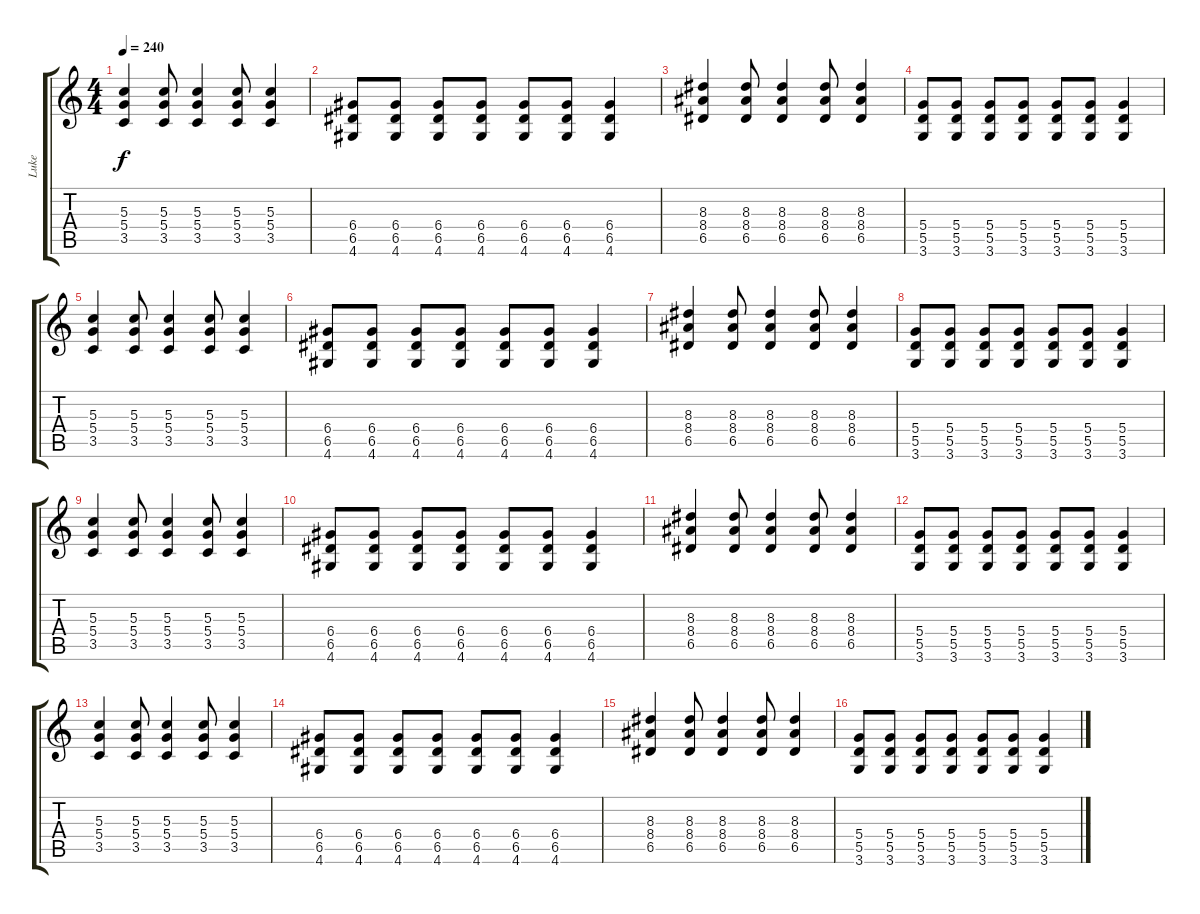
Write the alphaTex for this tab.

\track ("Luke" "Luke") {instrument distortionguitar}
\staff {score tabs}
\tuning (E4 B3 G3 D3 A2 E2) {hide}
\ts (4 4)
\tempo 240
\clef g2
\ks c
(5.3 5.4 3.5).4{dy f} (5.3 5.4 3.5).8 (5.3 5.4 3.5).4 (5.3 5.4 3.5).8 (5.3 5.4 3.5).4 |
(6.4 6.5 4.6).8 (6.4 6.5 4.6).8 (6.4 6.5 4.6).8 (6.4 6.5 4.6).8 (6.4 6.5 4.6).8 (6.4 6.5 4.6).8 (6.4 6.5 4.6).4 |
(8.3 8.4 6.5).4 (8.3 8.4 6.5).8 (8.3 8.4 6.5).4 (8.3 8.4 6.5).8 (8.3 8.4 6.5).4 |
(5.4 5.5 3.6).8 (5.4 5.5 3.6).8 (5.4 5.5 3.6).8 (5.4 5.5 3.6).8 (5.4 5.5 3.6).8 (5.4 5.5 3.6).8 (5.4 5.5 3.6).4 |
(5.3 5.4 3.5).4 (5.3 5.4 3.5).8 (5.3 5.4 3.5).4 (5.3 5.4 3.5).8 (5.3 5.4 3.5).4 |
(6.4 6.5 4.6).8 (6.4 6.5 4.6).8 (6.4 6.5 4.6).8 (6.4 6.5 4.6).8 (6.4 6.5 4.6).8 (6.4 6.5 4.6).8 (6.4 6.5 4.6).4 |
(8.3 8.4 6.5).4 (8.3 8.4 6.5).8 (8.3 8.4 6.5).4 (8.3 8.4 6.5).8 (8.3 8.4 6.5).4 |
(5.4 5.5 3.6).8 (5.4 5.5 3.6).8 (5.4 5.5 3.6).8 (5.4 5.5 3.6).8 (5.4 5.5 3.6).8 (5.4 5.5 3.6).8 (5.4 5.5 3.6).4 |
(5.3 5.4 3.5).4 (5.3 5.4 3.5).8 (5.3 5.4 3.5).4 (5.3 5.4 3.5).8 (5.3 5.4 3.5).4 |
(6.4 6.5 4.6).8 (6.4 6.5 4.6).8 (6.4 6.5 4.6).8 (6.4 6.5 4.6).8 (6.4 6.5 4.6).8 (6.4 6.5 4.6).8 (6.4 6.5 4.6).4 |
(8.3 8.4 6.5).4 (8.3 8.4 6.5).8 (8.3 8.4 6.5).4 (8.3 8.4 6.5).8 (8.3 8.4 6.5).4 |
(5.4 5.5 3.6).8 (5.4 5.5 3.6).8 (5.4 5.5 3.6).8 (5.4 5.5 3.6).8 (5.4 5.5 3.6).8 (5.4 5.5 3.6).8 (5.4 5.5 3.6).4 |
(5.3 5.4 3.5).4 (5.3 5.4 3.5).8 (5.3 5.4 3.5).4 (5.3 5.4 3.5).8 (5.3 5.4 3.5).4 |
(6.4 6.5 4.6).8 (6.4 6.5 4.6).8 (6.4 6.5 4.6).8 (6.4 6.5 4.6).8 (6.4 6.5 4.6).8 (6.4 6.5 4.6).8 (6.4 6.5 4.6).4 |
(8.3 8.4 6.5).4 (8.3 8.4 6.5).8 (8.3 8.4 6.5).4 (8.3 8.4 6.5).8 (8.3 8.4 6.5).4 |
(5.4 5.5 3.6).8 (5.4 5.5 3.6).8 (5.4 5.5 3.6).8 (5.4 5.5 3.6).8 (5.4 5.5 3.6).8 (5.4 5.5 3.6).8 (5.4 5.5 3.6).4
